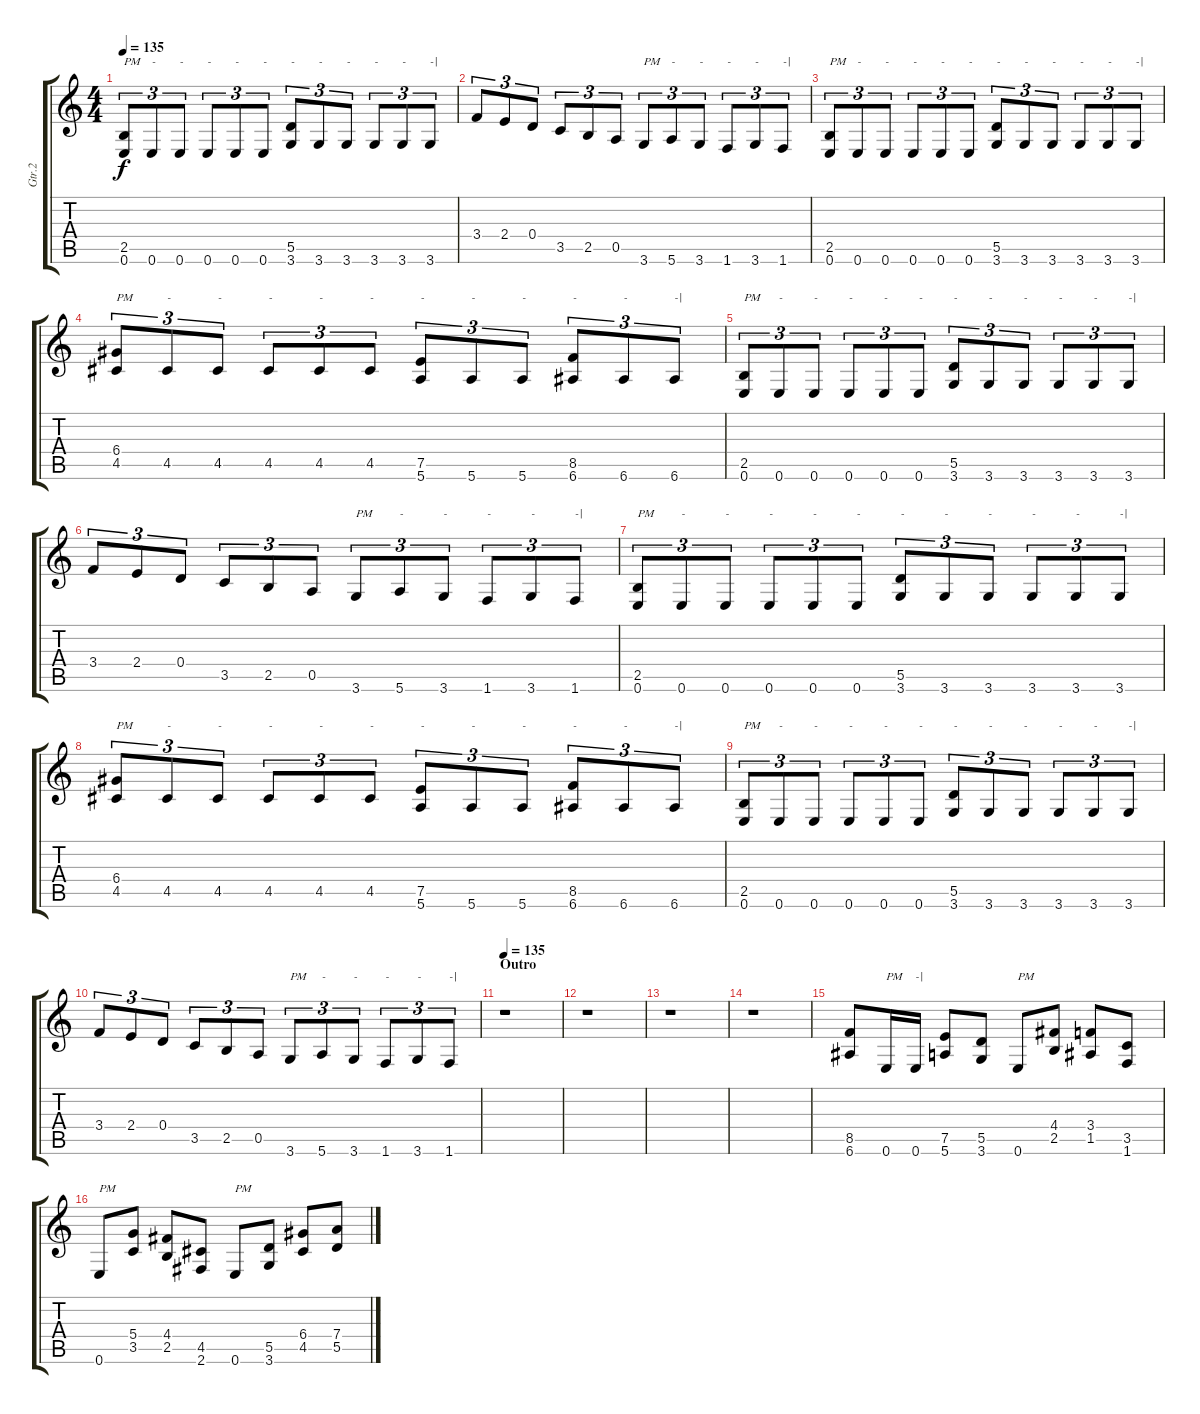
\track ("Gtr.2" "Gtr.2") {instrument overdrivenguitar}
\staff {score tabs}
\tuning (E4 B3 G3 D3 A2 E2) {hide}
\ts (4 4)
\tempo 135
\clef g2
\ks c
(2.5 0.6).8{tu (3 2) txt "PM" dy f} 0.6.8{tu (3 2) txt "-"} 0.6.8{tu (3 2) txt "-"} 0.6.8{tu (3 2) txt "-"} 0.6.8{tu (3 2) txt "-"} 0.6.8{tu (3 2) txt "-"} (5.5 3.6).8{tu (3 2) txt "-"} 3.6.8{tu (3 2) txt "-"} 3.6.8{tu (3 2) txt "-"} 3.6.8{tu (3 2) txt "-"} 3.6.8{tu (3 2) txt "-"} 3.6.8{tu (3 2) txt "-|"} |
3.4.8{tu (3 2)} 2.4.8{tu (3 2)} 0.4.8{tu (3 2)} 3.5.8{tu (3 2)} 2.5.8{tu (3 2)} 0.5.8{tu (3 2)} 3.6.8{tu (3 2) txt "PM"} 5.6.8{tu (3 2) txt "-"} 3.6.8{tu (3 2) txt "-"} 1.6.8{tu (3 2) txt "-"} 3.6.8{tu (3 2) txt "-"} 1.6.8{tu (3 2) txt "-|"} |
(2.5 0.6).8{tu (3 2) txt "PM"} 0.6.8{tu (3 2) txt "-"} 0.6.8{tu (3 2) txt "-"} 0.6.8{tu (3 2) txt "-"} 0.6.8{tu (3 2) txt "-"} 0.6.8{tu (3 2) txt "-"} (5.5 3.6).8{tu (3 2) txt "-"} 3.6.8{tu (3 2) txt "-"} 3.6.8{tu (3 2) txt "-"} 3.6.8{tu (3 2) txt "-"} 3.6.8{tu (3 2) txt "-"} 3.6.8{tu (3 2) txt "-|"} |
(6.4 4.5).8{tu (3 2) txt "PM"} 4.5.8{tu (3 2) txt "-"} 4.5.8{tu (3 2) txt "-"} 4.5.8{tu (3 2) txt "-"} 4.5.8{tu (3 2) txt "-"} 4.5.8{tu (3 2) txt "-"} (7.5 5.6).8{tu (3 2) txt "-"} 5.6.8{tu (3 2) txt "-"} 5.6.8{tu (3 2) txt "-"} (8.5 6.6).8{tu (3 2) txt "-"} 6.6.8{tu (3 2) txt "-"} 6.6.8{tu (3 2) txt "-|"} |
(2.5 0.6).8{tu (3 2) txt "PM"} 0.6.8{tu (3 2) txt "-"} 0.6.8{tu (3 2) txt "-"} 0.6.8{tu (3 2) txt "-"} 0.6.8{tu (3 2) txt "-"} 0.6.8{tu (3 2) txt "-"} (5.5 3.6).8{tu (3 2) txt "-"} 3.6.8{tu (3 2) txt "-"} 3.6.8{tu (3 2) txt "-"} 3.6.8{tu (3 2) txt "-"} 3.6.8{tu (3 2) txt "-"} 3.6.8{tu (3 2) txt "-|"} |
3.4.8{tu (3 2)} 2.4.8{tu (3 2)} 0.4.8{tu (3 2)} 3.5.8{tu (3 2)} 2.5.8{tu (3 2)} 0.5.8{tu (3 2)} 3.6.8{tu (3 2) txt "PM"} 5.6.8{tu (3 2) txt "-"} 3.6.8{tu (3 2) txt "-"} 1.6.8{tu (3 2) txt "-"} 3.6.8{tu (3 2) txt "-"} 1.6.8{tu (3 2) txt "-|"} |
(2.5 0.6).8{tu (3 2) txt "PM"} 0.6.8{tu (3 2) txt "-"} 0.6.8{tu (3 2) txt "-"} 0.6.8{tu (3 2) txt "-"} 0.6.8{tu (3 2) txt "-"} 0.6.8{tu (3 2) txt "-"} (5.5 3.6).8{tu (3 2) txt "-"} 3.6.8{tu (3 2) txt "-"} 3.6.8{tu (3 2) txt "-"} 3.6.8{tu (3 2) txt "-"} 3.6.8{tu (3 2) txt "-"} 3.6.8{tu (3 2) txt "-|"} |
(6.4 4.5).8{tu (3 2) txt "PM"} 4.5.8{tu (3 2) txt "-"} 4.5.8{tu (3 2) txt "-"} 4.5.8{tu (3 2) txt "-"} 4.5.8{tu (3 2) txt "-"} 4.5.8{tu (3 2) txt "-"} (7.5 5.6).8{tu (3 2) txt "-"} 5.6.8{tu (3 2) txt "-"} 5.6.8{tu (3 2) txt "-"} (8.5 6.6).8{tu (3 2) txt "-"} 6.6.8{tu (3 2) txt "-"} 6.6.8{tu (3 2) txt "-|"} |
(2.5 0.6).8{tu (3 2) txt "PM"} 0.6.8{tu (3 2) txt "-"} 0.6.8{tu (3 2) txt "-"} 0.6.8{tu (3 2) txt "-"} 0.6.8{tu (3 2) txt "-"} 0.6.8{tu (3 2) txt "-"} (5.5 3.6).8{tu (3 2) txt "-"} 3.6.8{tu (3 2) txt "-"} 3.6.8{tu (3 2) txt "-"} 3.6.8{tu (3 2) txt "-"} 3.6.8{tu (3 2) txt "-"} 3.6.8{tu (3 2) txt "-|"} |
3.4.8{tu (3 2)} 2.4.8{tu (3 2)} 0.4.8{tu (3 2)} 3.5.8{tu (3 2)} 2.5.8{tu (3 2)} 0.5.8{tu (3 2)} 3.6.8{tu (3 2) txt "PM"} 5.6.8{tu (3 2) txt "-"} 3.6.8{tu (3 2) txt "-"} 1.6.8{tu (3 2) txt "-"} 3.6.8{tu (3 2) txt "-"} 1.6.8{tu (3 2) txt "-|"} |
\section ("" "Outro")
\tempo 135
r.1 |
r.1 |
r.1 |
r.1 |
(8.5 6.6).8 0.6.16{txt "PM"} 0.6.16{txt "-|"} (7.5 5.6).8 (5.5 3.6).8 0.6.8{txt "PM"} (4.4 2.5).8 (3.4 1.5).8 (3.5 1.6).8 |
0.6.8{txt "PM"} (5.4 3.5).8 (4.4 2.5).8 (4.5 2.6).8 0.6.8{txt "PM"} (5.5 3.6).8 (6.4 4.5).8 (7.4 5.5).8
